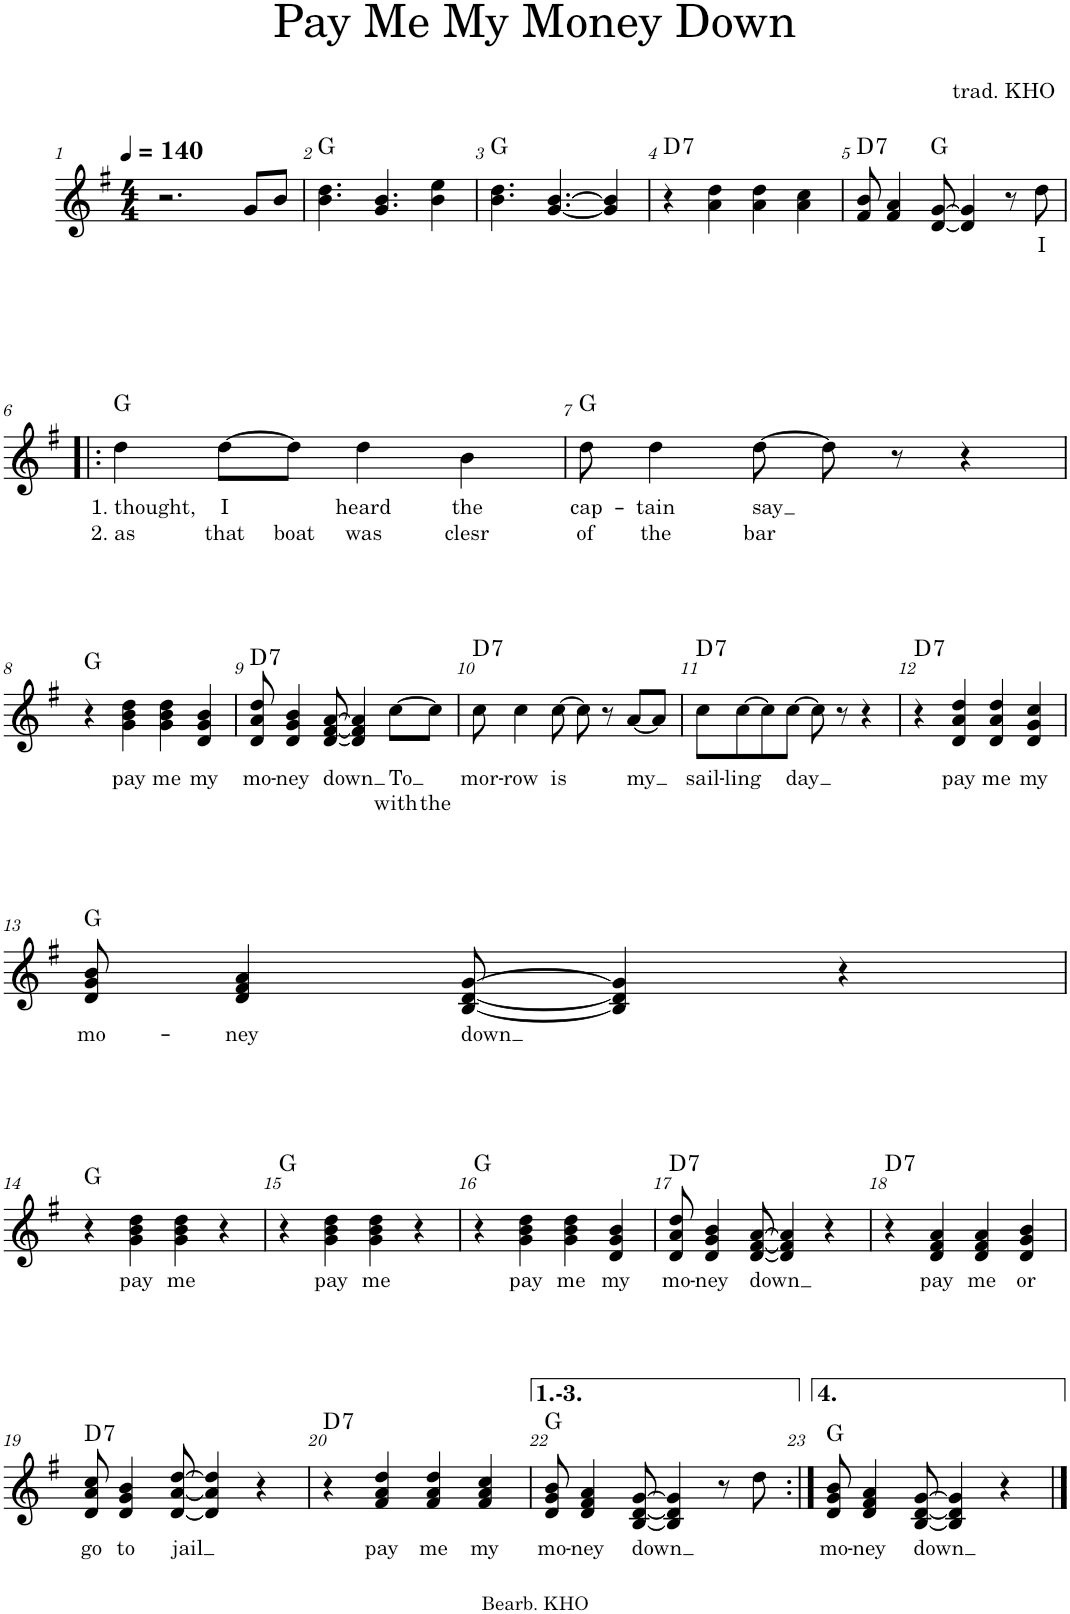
**kern	**text	**text	**harte
*part1	*part1	*part1	*part1
*staff1	*staff1	*staff1	*
*I"Akkordeon	*	*	*
*I'Akk.	*	*	*
*clefG2	*	*	*
*k[f#]	*	*	*
*M4/4	*	*	*
*MM140	*	*	*
=1	=1	=1	=1
2.r	.	.	.
8g/L	.	.	.
8b/J	.	.	.
=2	=2	=2	=2
!	!	!	!LO:H:kt=N.C.
4.b\ 4.dd\	.	.	N
4.g/ 4.b/	.	.	.
4b\ 4ee\	.	.	.
=3	=3	=3	=3
!	!	!	!LO:H:kt=N.C.
4.b\ 4.dd\	.	.	N
[4.g/ [4.b/	.	.	.
4g/] 4b/]	.	.	.
=4	=4	=4	=4
!	!	!	!LO:H:kt=7
4r	.	.	D:7
4a\ 4dd\	.	.	.
4a\ 4dd\	.	.	.
4a\ 4cc\	.	.	.
=5	=5	=5	=5
!	!	!	!LO:H:kt=7
8f#/ 8b/	.	.	D:7
4f#/ 4a/	.	.	.
[8d/ [8g/	.	.	G:maj
4d/] 4g/]	.	.	.
8r	.	.	.
!	!LO:LY:b	!	!
8dd\	I	.	.
!!LO:LB:g=z
=6!|:	=6!|:	=6!|:	=6!|:
!	!LO:LY:b	!LO:LY:b	!
4dd\	1. thought,	2. as	G:maj
!	!LO:LY:b	!LO:LY:b	!
[8dd\L	I	that	.
!	!	!LO:LY:b	!
8dd\J]	.	boat	.
!	!LO:LY:b	!LO:LY:b	!
4dd\	heard	was	.
!	!LO:LY:b	!LO:LY:b	!
4b\	the	clesr	.
=7	=7	=7	=7
!	!LO:LY:b	!LO:LY:b	!
8dd\	cap-	of	G:maj
!	!LO:LY:b	!LO:LY:b	!
4dd\	-tain	the	.
!	!LO:LY:b	!LO:LY:b	!
[8dd\	say	bar	.
8dd\]	.	.	.
8r	.	.	.
4r	.	.	.
!!LO:LB:g=z
=8	=8	=8	=8
4r	.	.	G:maj
!	!LO:LY:b	!	!
4g\ 4b\ 4dd\	pay	.	.
!	!LO:LY:b	!	!
4g\ 4b\ 4dd\	me	.	.
!	!LO:LY:b	!	!
4d/ 4g/ 4b/	my	.	.
=9	=9	=9	=9
!	!LO:LY:b	!	!LO:H:kt=7
8d/ 8a/ 8dd/	mo-	.	D:7
!	!LO:LY:b	!	!
4d/ 4g/ 4b/	-ney	.	.
!	!LO:LY:b	!	!
[8d/ [8f#/ [8a/	down	.	.
4d/] 4f#/] 4a/]	.	.	.
!	!LO:LY:b	!LO:LY:b	!
[8cc\L	To	with	.
!	!	!LO:LY:b	!
8cc\J]	.	the	.
=10	=10	=10	=10
!	!LO:LY:b	!	!LO:H:kt=7
8cc\	mor-	.	D:7
!	!LO:LY:b	!	!
4cc\	-row	.	.
!	!LO:LY:b	!	!
[8cc\	is	.	.
8cc\]	.	.	.
8r	.	.	.
!	!LO:LY:b	!	!
[8a/L	my	.	.
8a/J]	.	.	.
=11	=11	=11	=11
!	!LO:LY:b	!	!LO:H:kt=7
8cc\L	sail-	.	D:7
!	!LO:LY:b	!	!
[8cc\	-ling	.	.
8cc\]	.	.	.
!	!LO:LY:b	!	!
[8cc\J	day	.	.
8cc\]	.	.	.
8r	.	.	.
4r	.	.	.
=12	=12	=12	=12
!	!	!	!LO:H:kt=7
4r	.	.	D:7
!	!LO:LY:b	!	!
4d/ 4a/ 4dd/	pay	.	.
!	!LO:LY:b	!	!
4d/ 4a/ 4dd/	me	.	.
!	!LO:LY:b	!	!
4d/ 4g/ 4cc/	my	.	.
!!LO:LB:g=z
=13	=13	=13	=13
!	!LO:LY:b	!	!
8d/ 8g/ 8b/	mo-	.	G:maj
!	!LO:LY:b	!	!
4d/ 4f#/ 4a/	-ney	.	.
!	!LO:LY:b	!	!
[8B/ [8d/ [8g/	down	.	.
4B/] 4d/] 4g/]	.	.	.
4r	.	.	.
!!LO:LB:g=z
=14	=14	=14	=14
4r	.	.	G:maj
!	!LO:LY:b	!	!
4g\ 4b\ 4dd\	pay	.	.
!	!LO:LY:b	!	!
4g\ 4b\ 4dd\	me	.	.
4r	.	.	.
=15	=15	=15	=15
4r	.	.	G:maj
!	!LO:LY:b	!	!
4g\ 4b\ 4dd\	pay	.	.
!	!LO:LY:b	!	!
4g\ 4b\ 4dd\	me	.	.
4r	.	.	.
=16	=16	=16	=16
4r	.	.	G:maj
!	!LO:LY:b	!	!
4g\ 4b\ 4dd\	pay	.	.
!	!LO:LY:b	!	!
4g\ 4b\ 4dd\	me	.	.
!	!LO:LY:b	!	!
4d/ 4g/ 4b/	my	.	.
=17	=17	=17	=17
!	!LO:LY:b	!	!LO:H:kt=7
8d/ 8a/ 8dd/	mo-	.	D:7
!	!LO:LY:b	!	!
4d/ 4g/ 4b/	-ney	.	.
!	!LO:LY:b	!	!
[8d/ [8f#/ [8a/	down	.	.
4d/] 4f#/] 4a/]	.	.	.
4r	.	.	.
=18	=18	=18	=18
!	!	!	!LO:H:kt=7
4r	.	.	D:7
!	!LO:LY:b	!	!
4d/ 4f#/ 4a/	pay	.	.
!	!LO:LY:b	!	!
4d/ 4f#/ 4a/	me	.	.
!	!LO:LY:b	!	!
4d/ 4g/ 4b/	or	.	.
!!LO:LB:g=z
=19	=19	=19	=19
!	!LO:LY:b	!	!LO:H:kt=7
8d/ 8a/ 8cc/	go	.	D:7
!	!LO:LY:b	!	!
4d/ 4g/ 4b/	to	.	.
!	!LO:LY:b	!	!
[8d/ [8a/ [8dd/	jail	.	.
4d/] 4a/] 4dd/]	.	.	.
4r	.	.	.
=20	=20	=20	=20
!	!	!	!LO:H:kt=7
4r	.	.	D:7
!	!LO:LY:b	!	!
4f#/ 4a/ 4dd/	pay	.	.
!	!LO:LY:b	!	!
4f#/ 4a/ 4dd/	me	.	.
!	!LO:LY:b	!	!
4f#/ 4a/ 4cc/	my	.	.
=22	=22	=22	=22
!	!LO:LY:b	!	!
8d/ 8g/ 8b/	mo-	.	G:maj
!	!LO:LY:b	!	!
4d/ 4f#/ 4a/	-ney	.	.
!	!LO:LY:b	!	!
[8B/ [8d/ [8g/	down	.	.
4B/] 4d/] 4g/]	.	.	.
8r	.	.	.
8dd\	.	.	.
=23:|!	=23:|!	=23:|!	=23:|!
!	!LO:LY:b	!	!
8d/ 8g/ 8b/	mo-	.	G:maj
!	!LO:LY:b	!	!
4d/ 4f#/ 4a/	-ney	.	.
!	!LO:LY:b	!	!
[8B/ [8d/ [8g/	down	.	.
4B/] 4d/] 4g/]	.	.	.
4r	.	.	.
==	==	==	==
*-	*-	*-	*-
